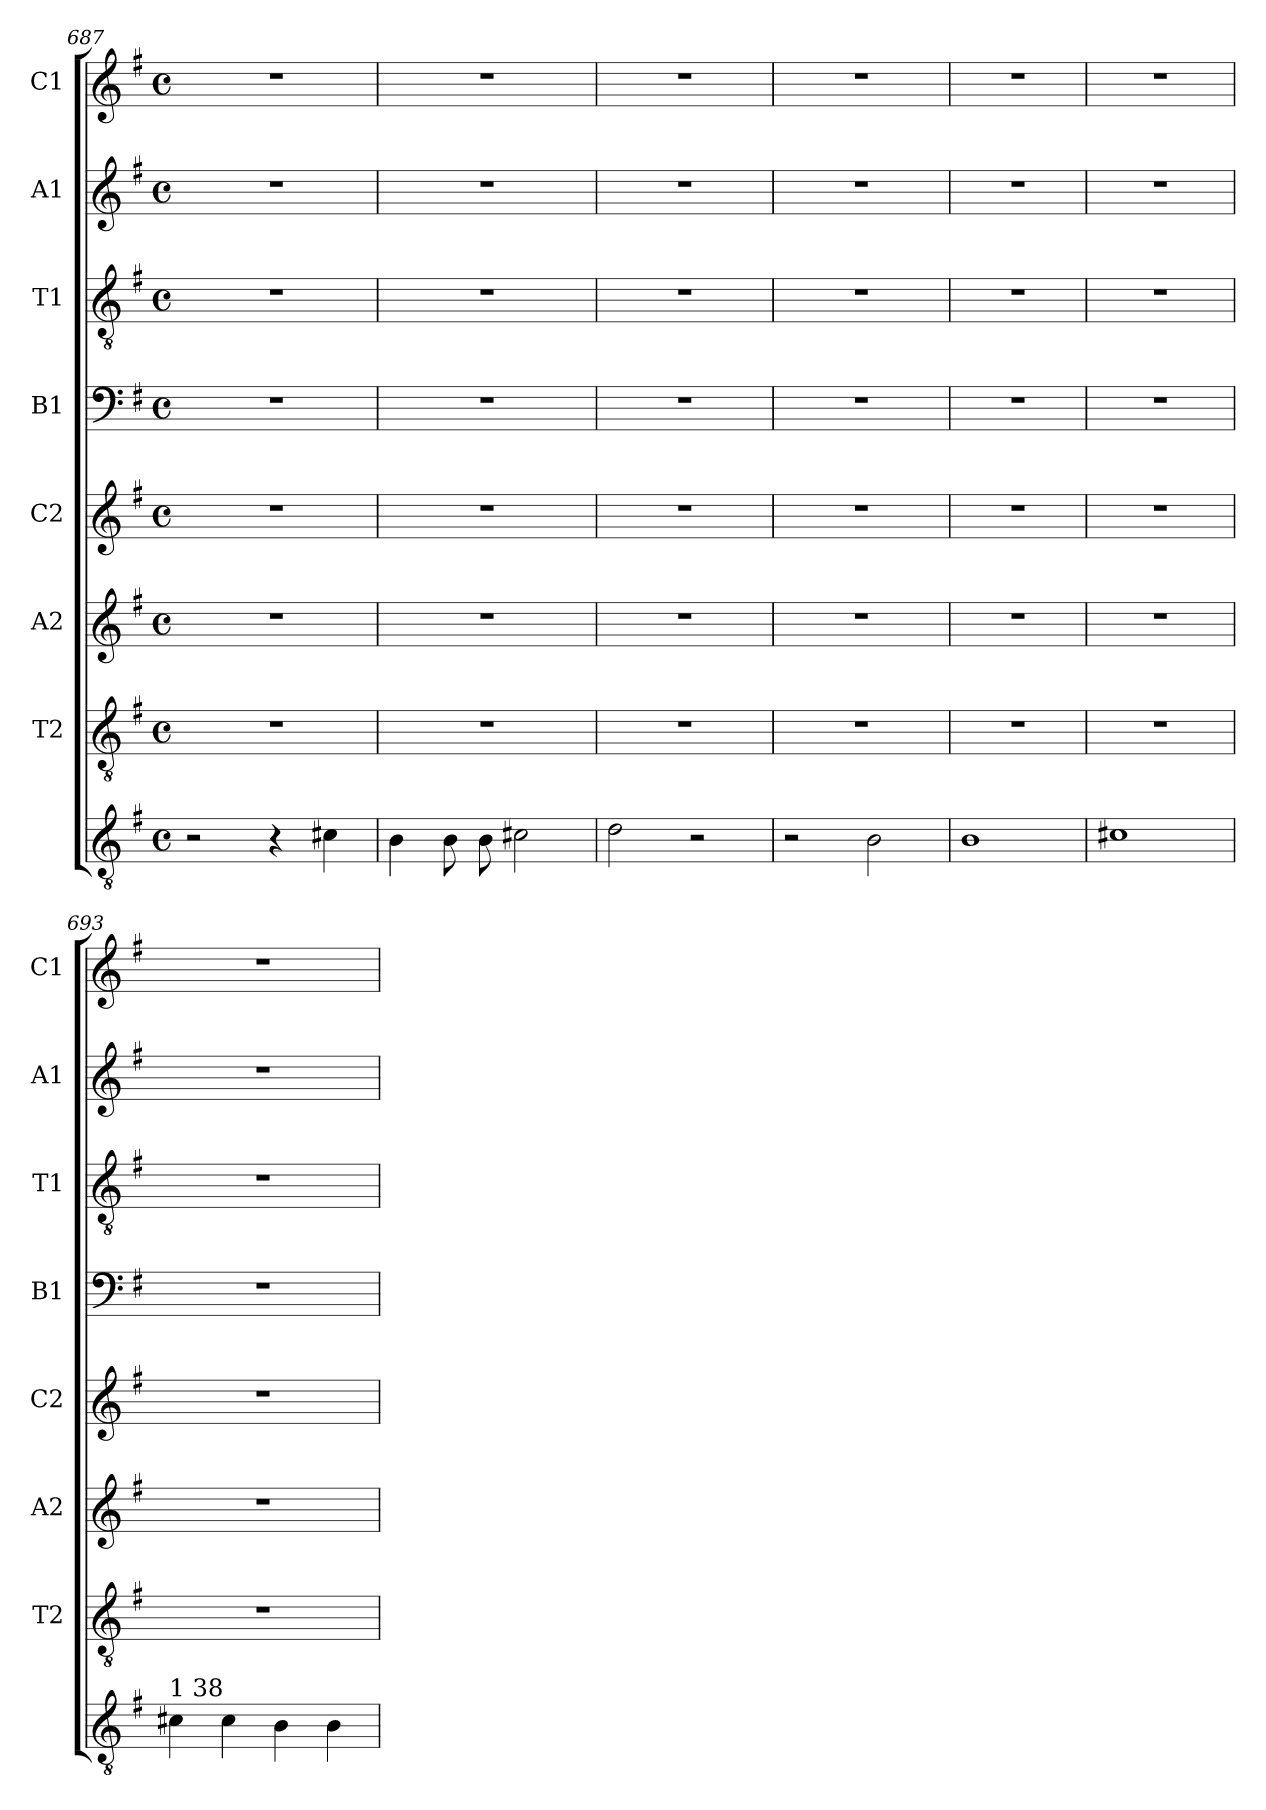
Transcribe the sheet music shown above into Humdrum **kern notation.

**kern	**kern	**kern	**kern	**kern	**kern	**kern	**kern
*part8	*part7	*part6	*part5	*part4	*part3	*part2	*part1
*staff8	*staff7	*staff6	*staff5	*staff4	*staff3	*staff2	*staff1
*	*I"T2	*I"A2	*I"C2	*I"B1	*I"T1	*I"A1	*I"C1
*	*I'T2	*I'A2	*I'C2	*I'B1	*I'T1	*I'A1	*I'C1
*clefGv2	*clefGv2	*clefG2	*clefG2	*clefF4	*clefGv2	*clefG2	*clefG2
*k[f#]	*k[f#]	*k[f#]	*k[f#]	*k[f#]	*k[f#]	*k[f#]	*k[f#]
*G:	*G:	*G:	*G:	*G:	*G:	*G:	*G:
*M4/4	*M4/4	*M4/4	*M4/4	*M4/4	*M4/4	*M4/4	*M4/4
*met(c)	*met(c)	*met(c)	*met(c)	*met(c)	*met(c)	*met(c)	*met(c)
=687	=687	=687	=687	=687	=687	=687	=687
2r	1r	1r	1r	1r	1r	1r	1r
4r	.	.	.	.	.	.	.
4c#X\	.	.	.	.	.	.	.
=688	=688	=688	=688	=688	=688	=688	=688
4B\	1r	1r	1r	1r	1r	1r	1r
8B\	.	.	.	.	.	.	.
8B\	.	.	.	.	.	.	.
2c#X\	.	.	.	.	.	.	.
=689	=689	=689	=689	=689	=689	=689	=689
2d\	1r	1r	1r	1r	1r	1r	1r
2r	.	.	.	.	.	.	.
=690	=690	=690	=690	=690	=690	=690	=690
2r	1r	1r	1r	1r	1r	1r	1r
2B\	.	.	.	.	.	.	.
=691	=691	=691	=691	=691	=691	=691	=691
1B	1r	1r	1r	1r	1r	1r	1r
=692	=692	=692	=692	=692	=692	=692	=692
1c#X	1r	1r	1r	1r	1r	1r	1r
!!LO:LB:g=z
=693	=693	=693	=693	=693	=693	=693	=693
!LO:TX:a:t=1 38	!	!	!	!	!	!	!
4c#X\	1r	1r	1r	1r	1r	1r	1r
4c#\	.	.	.	.	.	.	.
4B\	.	.	.	.	.	.	.
4B\	.	.	.	.	.	.	.
=	=	=	=	=	=	=	=
*-	*-	*-	*-	*-	*-	*-	*-
